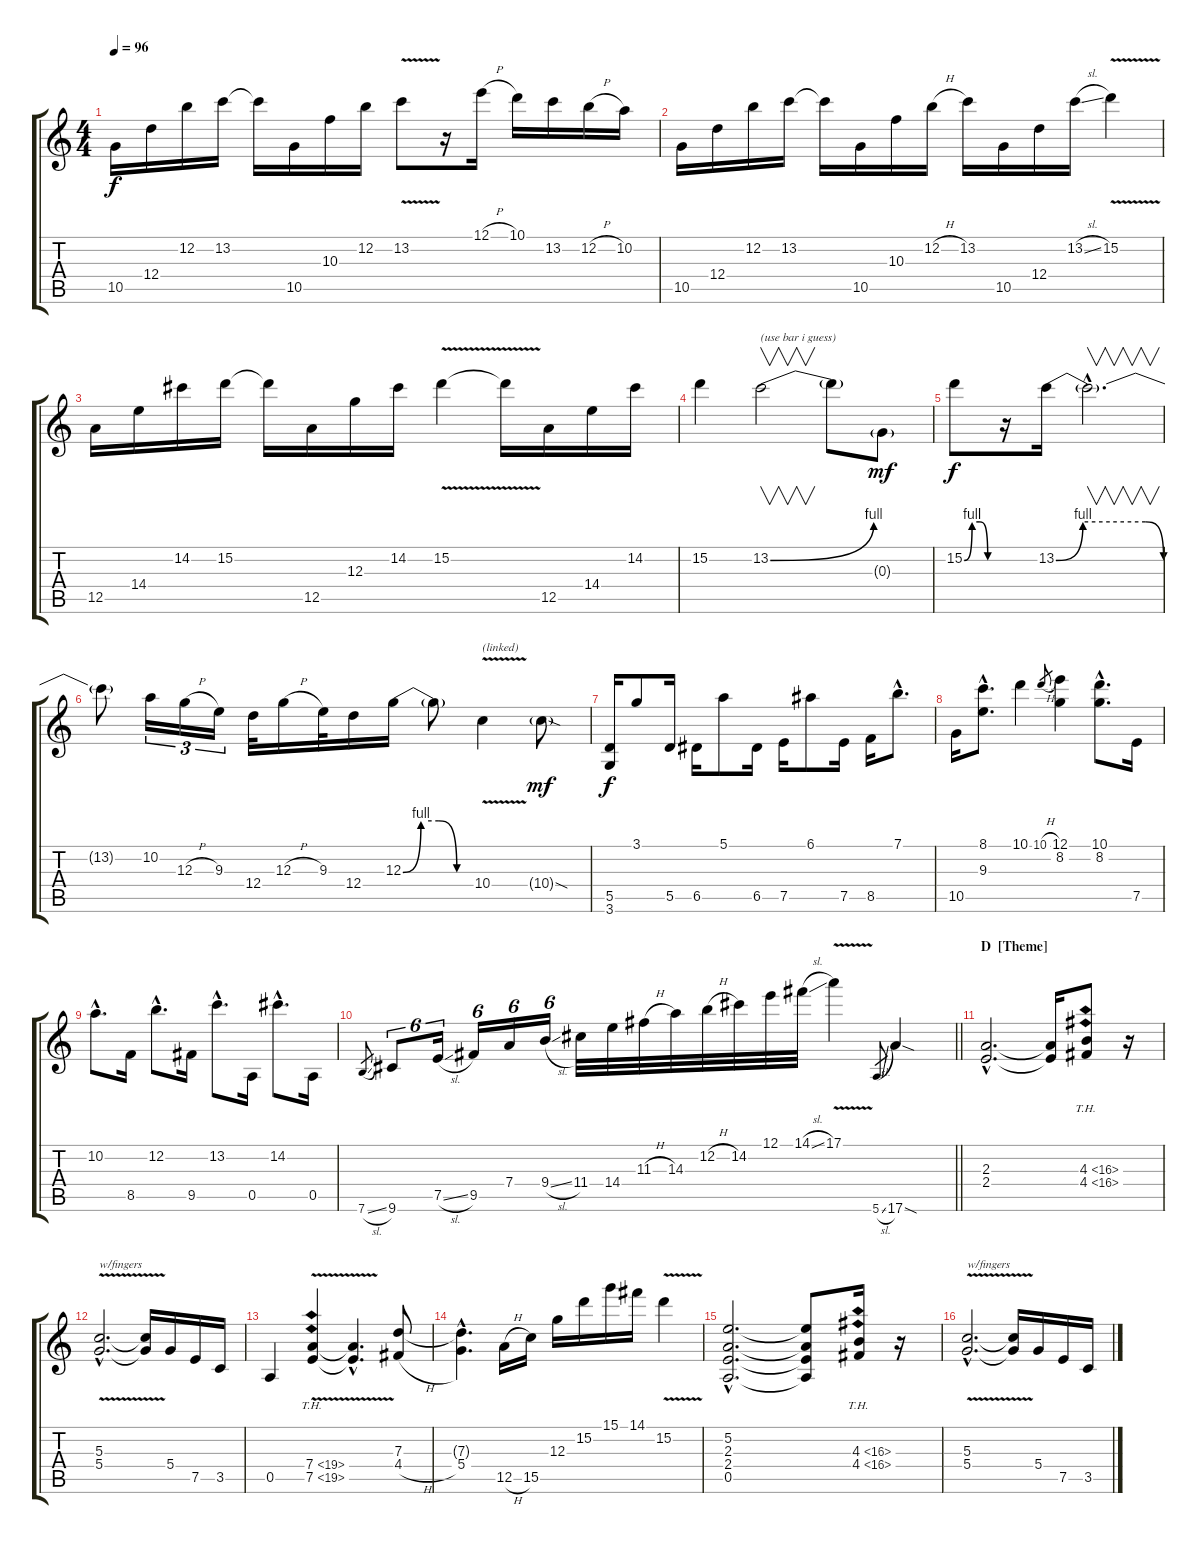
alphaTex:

\track "" {instrument distortionguitar}
\staff {score tabs}
\tuning (E4 B3 G3 D3 A2 E2) {hide}
\ts (4 4)
\tempo 96
\clef g2
\ks c
10.5.16{dy f} 12.4.16 12.2.16 13.2.16 13.2{t}.16 10.5.16 10.3.16 12.2.16 13.2{v}.8 r.16 12.1{h}.16 10.1.16 13.2.16 12.2{h}.16 10.2.16 |
10.5.16 12.4.16 12.2.16 13.2.16 13.2{t}.16 10.5.16 10.3.16 12.2{h}.16 13.2.16 10.5.16 12.4.16 13.2{sl}.16 15.2{v}.4 |
12.5.16 14.4.16 14.2.16 15.2.16 15.2{t}.16 12.5.16 12.3.16 14.2.16 15.2{v}.4 15.2{t}.16 12.5.16 14.4.16 14.2.16 |
15.2.4 13.2{be (bend 0 0 60 4)}.2{v txt "(use bar i guess)"} 13.2{t}.8 0.3{g}.8{dy mf} |
15.2{be (custom 0 0 15 4 30 4 45 0 60 0)}.8{dy f} r.16 13.2{be (custom 0 0 15 4 30 4 50 4 60 0)}.16 13.2{hac t}.2{v d} |
13.2{t}.8 10.2.16{tu (3 2)} 12.3{h}.16{tu (3 2)} 9.3.16{tu (3 2)} 12.4.32 12.3{h}.16 9.3.32 12.4.16 12.3{be (custom 0 0 15 4 30 4 45 0 60 0)}.16 12.3{t}.8 10.4{v}.4{txt "(linked)"} 10.4{sod g}.8{dy mf} |
(5.5 3.6).16{dy f} 3.1.8 5.5.16 6.5.16 5.1.8 6.5.16 7.5.16 6.1.8 7.5.16 8.5.16 7.1{hac}.8{d} |
10.5.16 (8.1{hac} 9.3{hac}).8{d} 10.1.4 10.1{h}.8{gr} (12.1 8.2).4 (10.1{hac} 8.2{hac}).8{d} 7.5.16 |
10.2{hac}.8{d} 8.5.16 12.2{hac}.8{d} 9.5.16 13.2{hac}.8{d} 0.5.16 14.2{hac}.8{d} 0.5.16 |
\barLineRight lightlight
7.6{sl}.8{gr} 9.6.8{tu (6 4)} 7.5{sl}.16{tu (6 4)} 9.5.16{tu (6 4)} 7.4.16{tu (6 4)} 9.4{sl}.16{tu (6 4)} 11.4.32 14.4.32 11.3{h}.32 14.3.32 12.2{h}.32 14.2.32 12.1.32 14.1{sl}.32 17.1{v}.4 5.6{sl}.8{gr} 17.6{sod}.4 |
\section ("" "D  [Theme]")
(2.3{hac} 2.4{hac}).2{d} (2.3{t} 2.4{t}).16 (4.3{th 12} 4.4{th 12}).8 r.16 |
(5.3{v hac} 5.4{v hac}).2{d txt "w/fingers"} (5.3{t} 5.4{t}).16 5.4.16 7.5.16 3.5.16 |
0.5.4 (7.4{th 12 v} 7.5{th 12 v}).4 (7.4{hac t} 7.5{hac t}).4{d} (7.3 4.4{h}).8 |
(7.3{hac t} 5.4{hac}).4{d} 12.5{h}.16 15.5.16 12.3.16 15.2.16 15.1.16 14.1.16 15.2{v}.4 |
(5.2{hac} 2.3{hac} 2.4{hac} 0.5{hac}).2{d} (5.2{t} 2.3{t} 2.4{t} 0.5{t}).8 (4.3{th 12} 4.4{th 12}).16 r.16 |
(5.3{v hac} 5.4{v hac}).2{d txt "w/fingers"} (5.3{t} 5.4{t}).16 5.4.16 7.5.16 3.5.16
